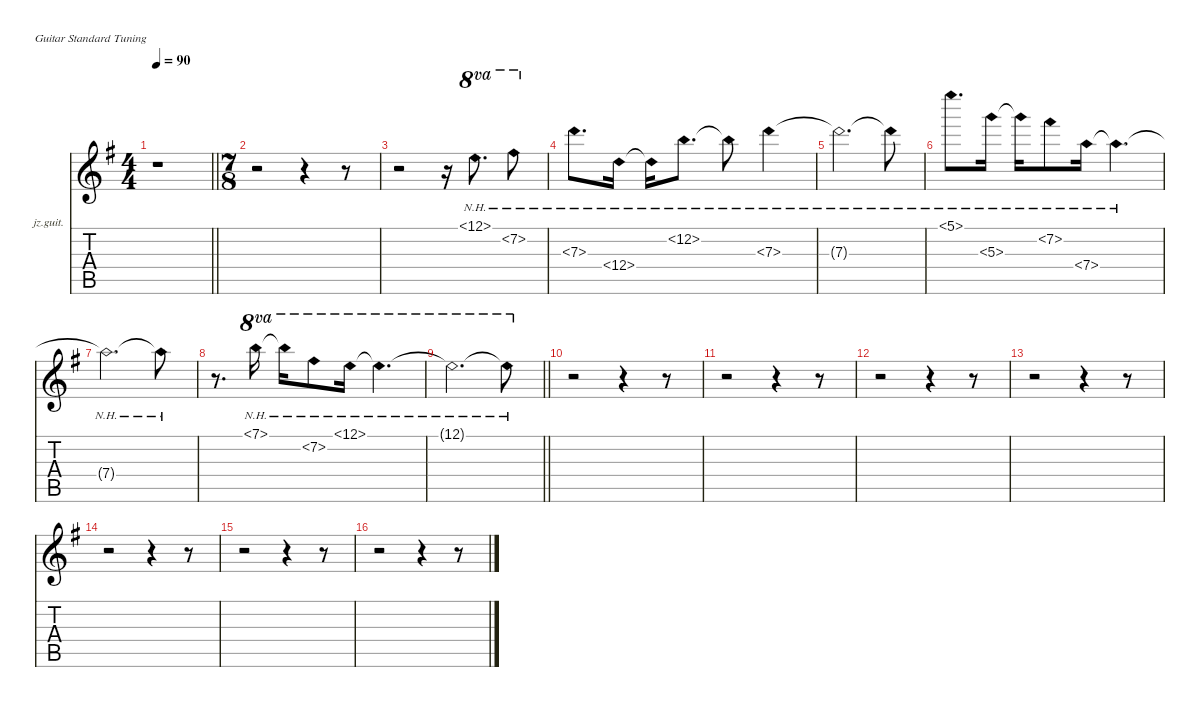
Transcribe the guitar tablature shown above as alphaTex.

\defaultSystemsLayout 4
\hideDynamics
\bracketExtendMode nobrackets
\firstSystemTrackNameOrientation horizontal
\otherSystemsTrackNameOrientation horizontal
\track ("Clean Lead" "jz.guit.") {instrument electricguitarjazz}
\staff {score tabs}
\tuning (E4 B3 G3 D3 A2 E2)
\ts (4 4)
\tempo 90
\clef g2
\barLineRight lightlight
\ks g
r.1{dy f} |
\ts (7 8)
\beaming (8 2 2 2 2)
r.2 r.4 r.8 |
r.2 r.16 12.1{nh acc forcenatural}.8{d ot 8va dy mf} 7.2{nh acc #}.8{ot 8va} |
7.3{nh acc forcenatural}.8{d dy mp} 12.4{nh acc forcenatural}.16 12.4{nh t acc forcenatural}.16 12.2{nh acc forcenatural}.8{d} 12.2{nh t acc forcenatural}.8 7.3{nh acc forcenatural}.4 |
7.3{nh t acc forcenatural}.2{d} 7.3{nh t acc forcenatural}.8 |
5.1{nh acc forcenatural}.8{d} 5.3{nh acc forcenatural}.16 5.3{nh t acc forcenatural}.16 7.2{nh acc #}.8 7.4{nh acc forcenatural}.16 7.4{nh t acc forcenatural}.4{d} |
7.4{nh t acc forcenatural}.2{d} 7.4{nh t acc forcenatural}.8 |
r.8{d} 7.1{nh acc forcenatural}.16{ot 8va} 7.1{nh t acc forcenatural}.16{ot 8va} 7.2{nh acc #}.8{ot 8va} 12.1{nh acc forcenatural}.16{ot 8va} 12.1{nh t acc forcenatural}.4{d ot 8va} |
\barLineRight lightlight
12.1{nh t acc forcenatural}.2{d ot 8va} 12.1{nh t acc forcenatural}.8{ot 8va} |
r.2 r.4 r.8 |
r.2 r.4 r.8 |
r.2 r.4 r.8 |
r.2 r.4 r.8 |
r.2 r.4 r.8 |
r.2 r.4 r.8 |
r.2 r.4 r.8
